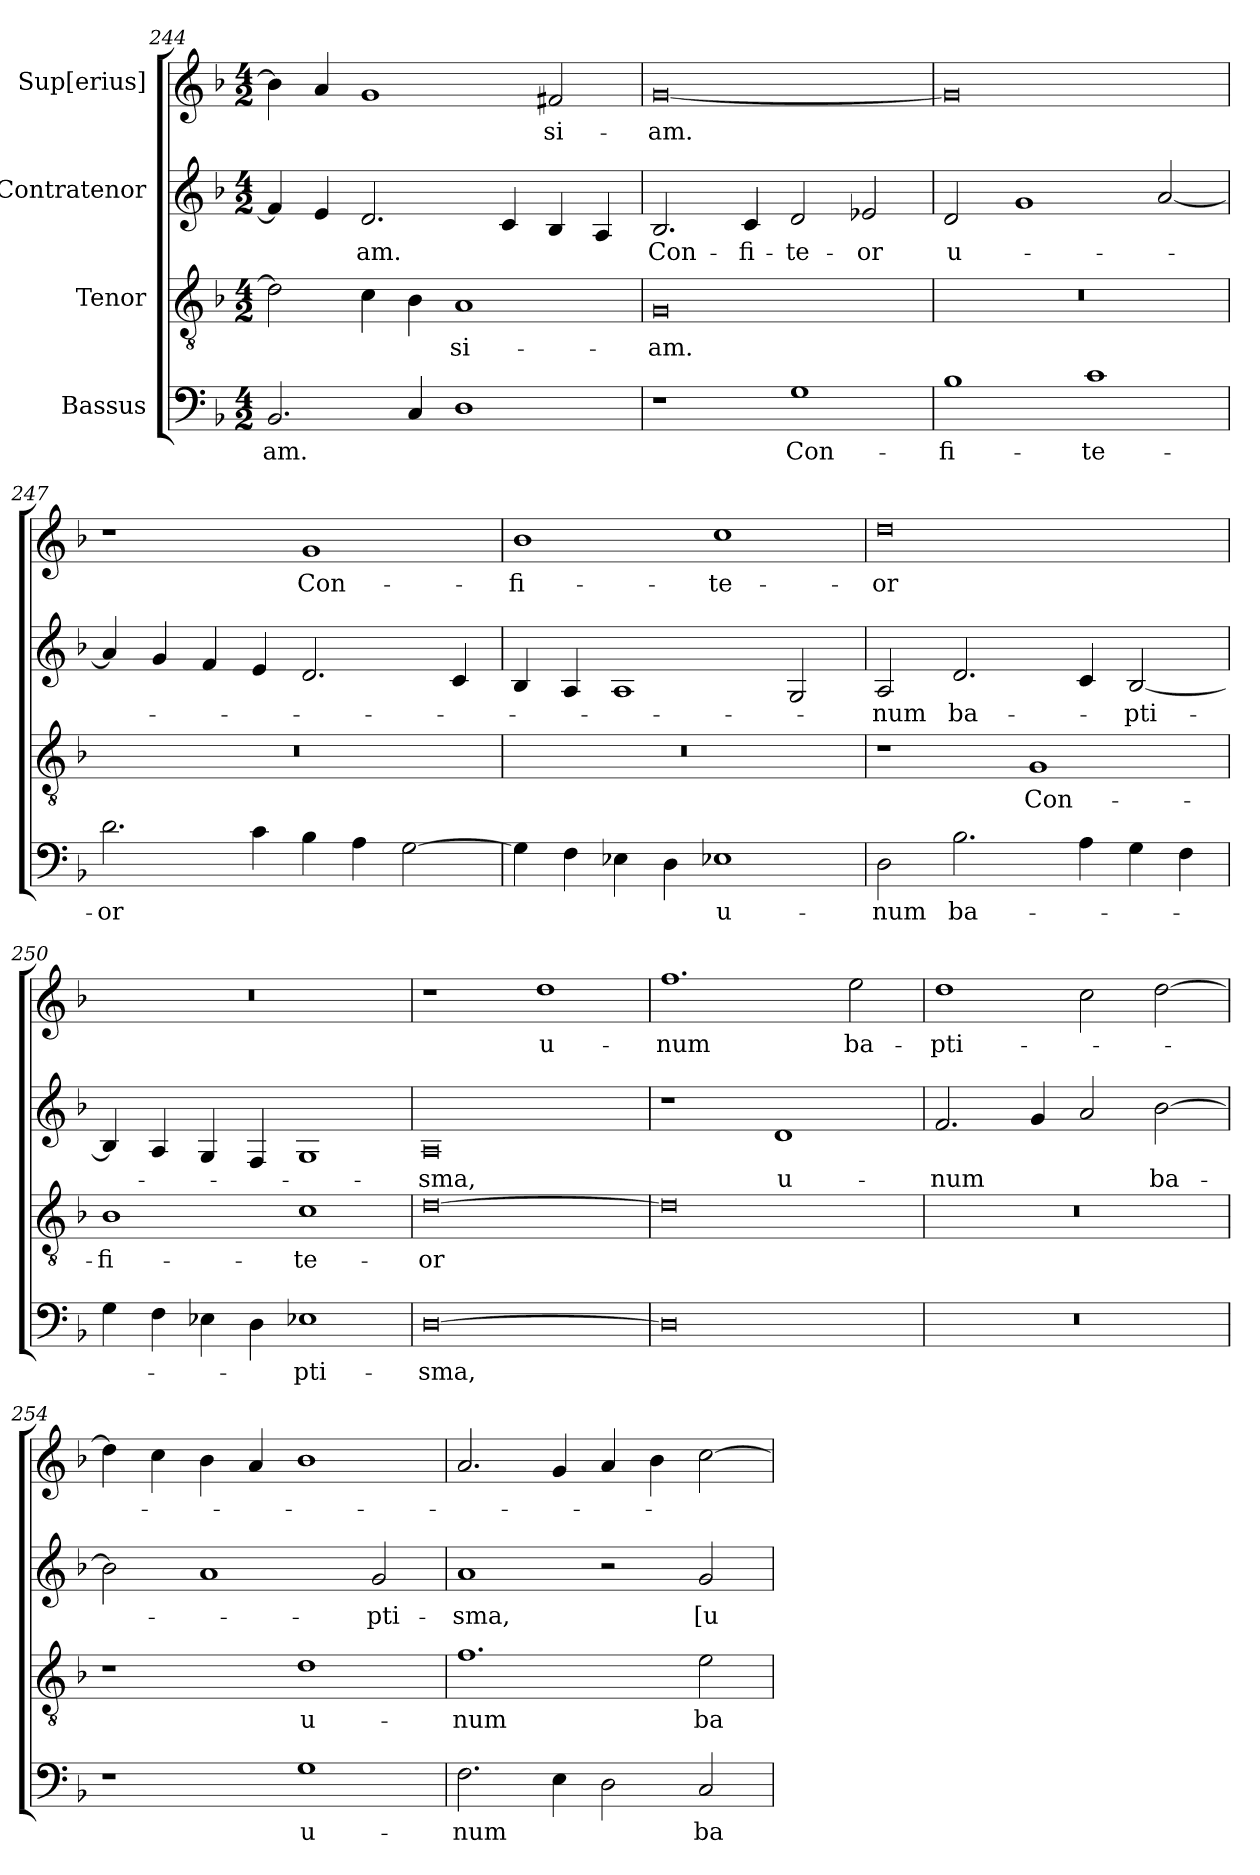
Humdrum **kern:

**kern	**text	**kern	**text	**kern	**text	**kern	**text
*part4	*part4	*part3	*part3	*part2	*part2	*part1	*part1
*staff4	*staff4	*staff3	*staff3	*staff2	*staff2	*staff1	*staff1
*I"Bassus	*	*I"Tenor	*	*I"Contratenor	*	*I"Sup[erius]	*
*clefF4	*	*clefGv2	*	*clefG2	*	*clefG2	*
*k[b-]	*	*k[b-]	*	*k[b-]	*	*k[b-]	*
*M4/2	*	*M4/2	*	*M4/2	*	*M4/2	*
=244	=244	=244	=244	=244	=244	=244	=244
2.BB-/	-am.	2d\]	.	4f/]	.	4b-\]	.
.	.	.	.	4e/	.	4a/	.
.	.	4c\	.	2.d/	-am.	1g/	.
4C/	.	4B-\	.	.	.	.	.
1D\	.	1A/	-si-	.	.	.	.
.	.	.	.	4c/	.	.	.
.	.	.	.	4B-/	.	2f#X/	-si-
.	.	.	.	4A/	.	.	.
=245	=245	=245	=245	=245	=245	=245	=245
1r	.	0G/	-am.	2.B-/	Con-	[0g/	-am.
.	.	.	.	4c/	-fi-	.	.
1G\	Con-	.	.	2d/	-te-	.	.
.	.	.	.	2e-X/	-or	.	.
=246	=246	=246	=246	=246	=246	=246	=246
1B-\	-fi-	0r	.	2d/	u-	0g/]	.
.	.	.	.	1g/	.	.	.
1c\	-te-	.	.	.	.	.	.
.	.	.	.	[2a/	.	.	.
=247	=247	=247	=247	=247	=247	=247	=247
2.d\	-or	0r	.	4a/]	.	1r	.
.	.	.	.	4g/	.	.	.
.	.	.	.	4f/	.	.	.
4c\	.	.	.	4e/	.	.	.
4B-\	.	.	.	2.d/	.	1g/	Con-
4A\	.	.	.	.	.	.	.
[2G\	.	.	.	.	.	.	.
.	.	.	.	4c/	.	.	.
=248	=248	=248	=248	=248	=248	=248	=248
4G\]	.	0r	.	4B-/	.	1b-\	-fi-
4F\	.	.	.	4A/	.	.	.
4E-X\	.	.	.	1A/	.	.	.
4D\	.	.	.	.	.	.	.
1E-X\	u-	.	.	.	.	1cc\	-te-
.	.	.	.	2G/	.	.	.
=249	=249	=249	=249	=249	=249	=249	=249
2D\	-num	1r	.	2A/	-num	0dd\	-or
2.B-\	ba-	.	.	2.d/	ba-	.	.
.	.	1G/	Con-	.	.	.	.
4A\	.	.	.	4c/	.	.	.
4G\	.	.	.	[2B-/	-pti-	.	.
4F\	.	.	.	.	.	.	.
=250	=250	=250	=250	=250	=250	=250	=250
4G\	.	1B-\	-fi-	4B-/]	.	0r	.
4F\	.	.	.	4A/	.	.	.
4E-X\	.	.	.	4G/	.	.	.
4D\	.	.	.	4F/	.	.	.
1E-X\	-pti-	1c\	-te-	1G/	.	.	.
=251	=251	=251	=251	=251	=251	=251	=251
[0D\	-sma,	[0d\	-or	0A/	-sma,	1r	.
.	.	.	.	.	.	1dd\	u-
=252	=252	=252	=252	=252	=252	=252	=252
0D\]	.	0d\]	.	1r	.	1.ff\	-num
.	.	.	.	1d/	u-	.	.
.	.	.	.	.	.	2ee\	ba-
=253	=253	=253	=253	=253	=253	=253	=253
0r	.	0r	.	2.f/	-num	1dd\	-pti-
.	.	.	.	4g/	.	.	.
.	.	.	.	2a/	.	2cc\	.
.	.	.	.	[2b-\	ba-	[2dd\	.
=254	=254	=254	=254	=254	=254	=254	=254
1r	.	1r	.	2b-\]	.	4dd\]	.
.	.	.	.	.	.	4cc\	.
.	.	.	.	1a/	.	4b-\	.
.	.	.	.	.	.	4a/	.
1G\	u-	1d\	u-	.	.	1b-\	.
.	.	.	.	2g/	-pti-	.	.
=255	=255	=255	=255	=255	=255	=255	=255
2.F\	-num	1.f\	-num	1a/	-sma,	2.a/	.
4E\	.	.	.	.	.	4g/	.
2D\	.	.	.	2r	.	4a/	.
.	.	.	.	.	.	4b-\	.
2C/	ba-	2e\	ba-	2g/	[u-	[2cc\	.
=	=	=	=	=	=	=	=
*-	*-	*-	*-	*-	*-	*-	*-
